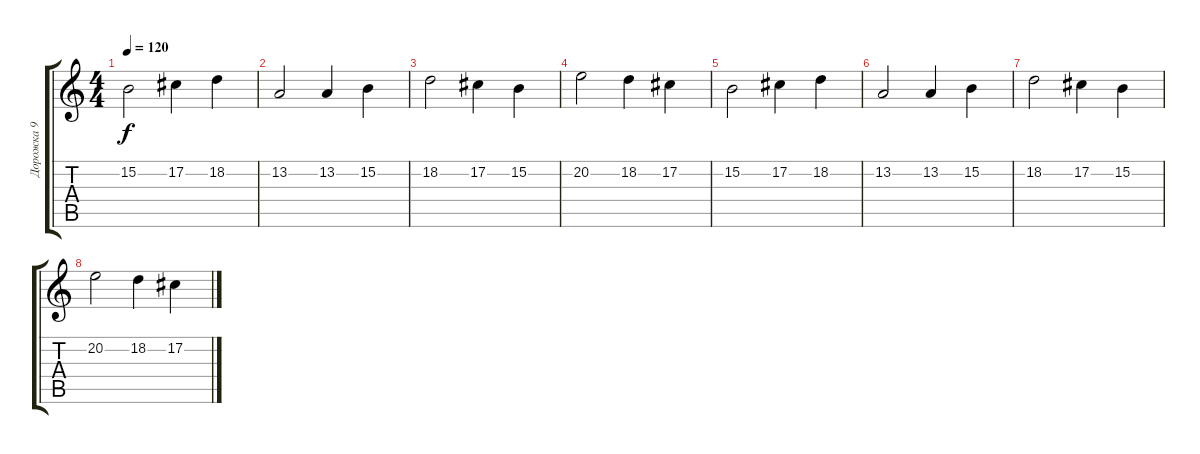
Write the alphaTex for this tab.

\track ("Дорожка 9" "Дорожка 9") {instrument acousticgrandpiano}
\staff {score tabs}
\tuning (Db4 Ab3 E3 B2 Gb2 B1) {hide}
\ts (4 4)
\tempo 120
\clef g2
\ks c
15.2.2{dy f} 17.2.4 18.2.4 |
13.2.2 13.2.4 15.2.4 |
18.2.2 17.2.4 15.2.4 |
20.2.2 18.2.4 17.2.4 |
15.2.2 17.2.4 18.2.4 |
13.2.2 13.2.4 15.2.4 |
18.2.2 17.2.4 15.2.4 |
20.2.2 18.2.4 17.2.4
